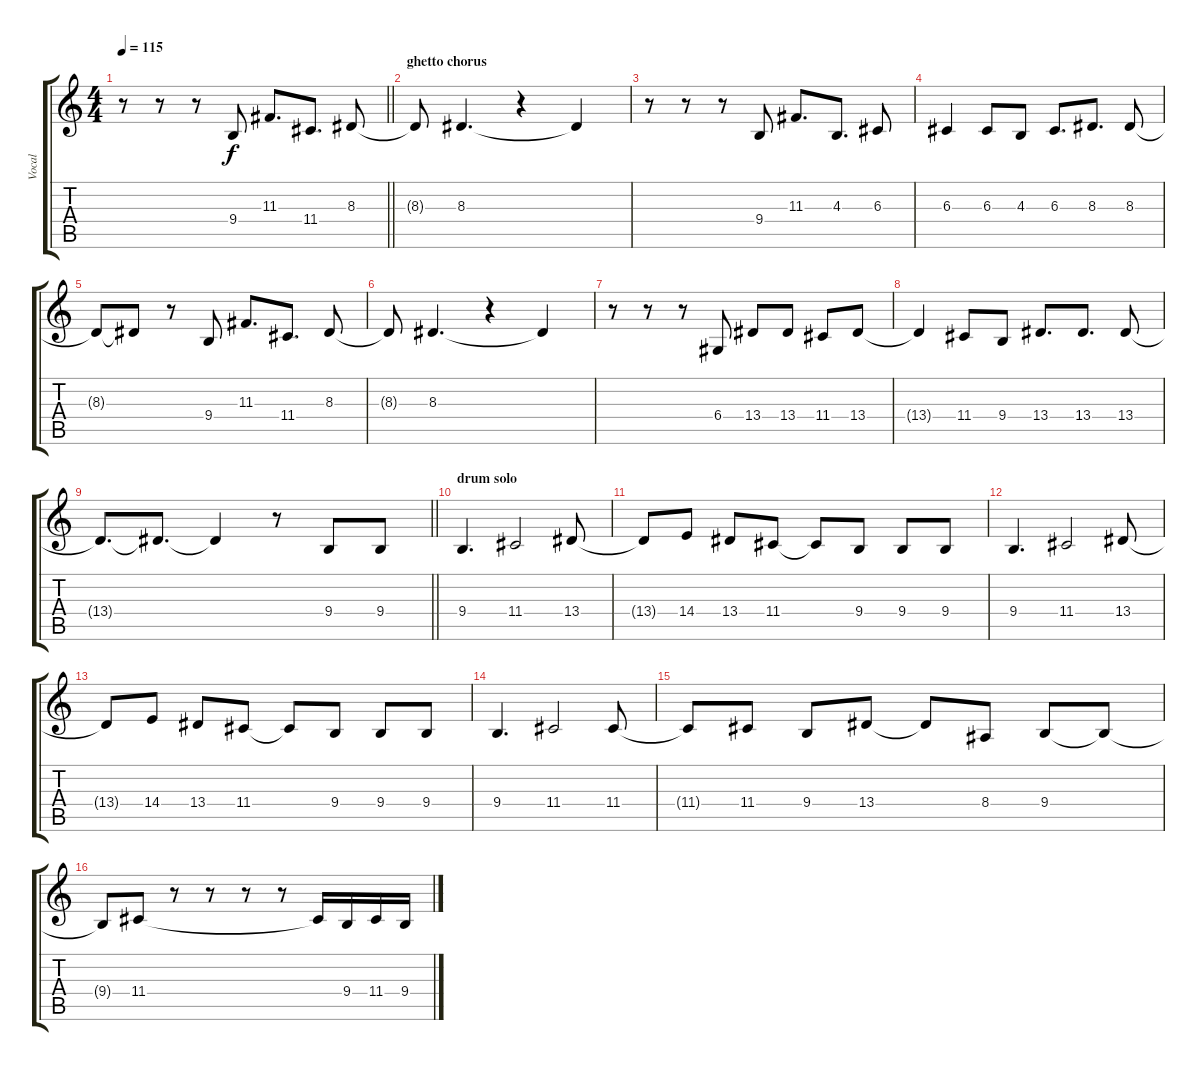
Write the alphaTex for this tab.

\track ("Vocal" "Vocal") {instrument flute}
\staff {score tabs}
\tuning (E4 B3 G3 D3 A2 E2) {hide}
\ts (4 4)
\tempo 115
\clef g2
\barLineRight lightlight
\ks c
r.8{dy f} r.8 r.8 9.4.8 11.3.8{d} 11.4.8{d} 8.3.8 |
\section ("" "ghetto chorus")
8.3{t}.8 8.3.4{d} r.4 8.3{t}.4 |
r.8 r.8 r.8 9.4.8 11.3.8{d} 4.3.8{d} 6.3.8 |
6.3.4 6.3.8 4.3.8 6.3.8{d} 8.3.8{d} 8.3.8 |
8.3{t}.8 8.3{t}.8 r.8 9.4.8 11.3.8{d} 11.4.8{d} 8.3.8 |
8.3{t}.8 8.3.4{d} r.4 8.3{t}.4 |
r.8 r.8 r.8 6.4.8 13.4.8 13.4.8 11.4.8 13.4.8 |
13.4{t}.4 11.4.8 9.4.8 13.4.8{d} 13.4.8{d} 13.4.8 |
\barLineRight lightlight
13.4{t}.8{d} 13.4{t}.8{d} 13.4{t}.4 r.8 9.4.8 9.4.8 |
\section ("" "drum solo")
9.4.4{d} 11.4.2 13.4.8 |
13.4{t}.8 14.4.8 13.4.8 11.4.8 11.4{t}.8 9.4.8 9.4.8 9.4.8 |
9.4.4{d} 11.4.2 13.4.8 |
13.4{t}.8 14.4.8 13.4.8 11.4.8 11.4{t}.8 9.4.8 9.4.8 9.4.8 |
9.4.4{d} 11.4.2 11.4.8 |
11.4{t}.8 11.4.8 9.4.8 13.4.8 13.4{t}.8 8.4.8 9.4.8 9.4{t}.8 |
9.4{t}.8 11.4.8 r.8 r.8 r.8 r.8 11.4{t}.16 9.4.16 11.4.16 9.4.16
